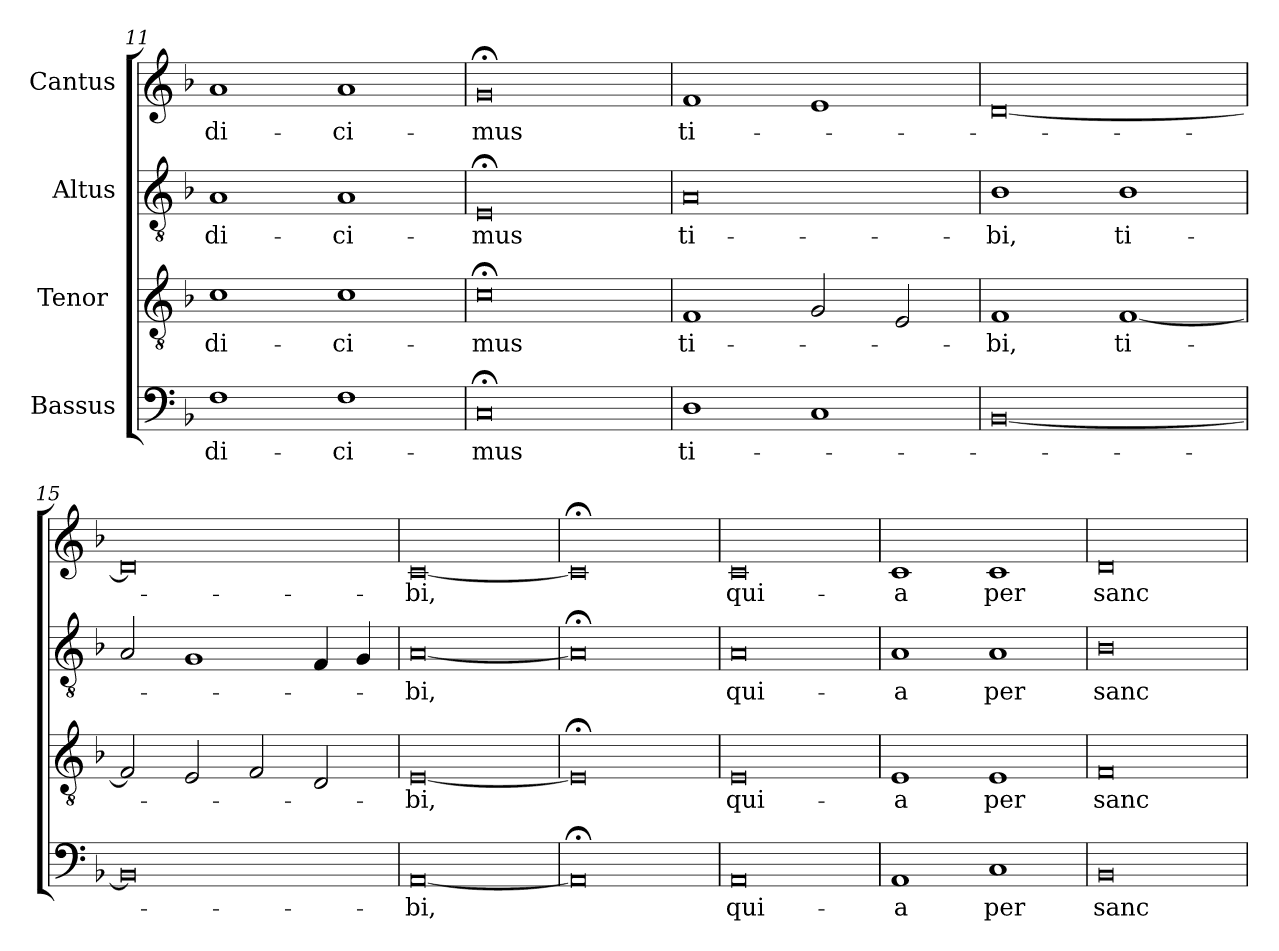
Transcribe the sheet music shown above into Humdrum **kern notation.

**kern	**text	**kern	**text	**kern	**text	**kern	**text
*part4	*part4	*part3	*part3	*part2	*part2	*part1	*part1
*staff4	*staff4	*staff3	*staff3	*staff2	*staff2	*staff1	*staff1
*I"Bassus	*	*I"Tenor 	*	*I"Altus	*	*I"Cantus	*
*clefF4	*	*clefGv2	*	*clefGv2	*	*clefG2	*
*k[b-]	*	*k[b-]	*	*k[b-]	*	*k[b-]	*
*F:	*	*F:	*	*F:	*	*F:	*
=11	=11	=11	=11	=11	=11	=11	=11
1F\	-di-	1c\	-di-	1A/	-di-	1a/	-di-
1F\	-ci-	1c\	-ci-	1A/	-ci-	1a/	-ci-
=12	=12	=12	=12	=12	=12	=12	=12
0C;</	-mus	0c;<\	-mus	0E;</	-mus	0g;</	-mus
=13	=13	=13	=13	=13	=13	=13	=13
1D\	ti-	1F/	ti-	0A/	ti-	1f/	ti-
1C/	.	2G/	.	.	.	1e/	.
.	.	2E/	.	.	.	.	.
=14	=14	=14	=14	=14	=14	=14	=14
[0BB-/	.	1F/	-bi,	1B-\	-bi,	[0d/	.
!	!	!	!LO:LY:i	!	!LO:LY:i	!	!
.	.	[1F/	ti-	1B-\	ti-	.	.
=15	=15	=15	=15	=15	=15	=15	=15
0BB-/]	.	2F/]	.	2A/	.	0d/]	.
.	.	2E/	.	1G/	.	.	.
.	.	2F/	.	.	.	.	.
.	.	2D/	.	4F/	.	.	.
.	.	.	.	4G/	.	.	.
=16	=16	=16	=16	=16	=16	=16	=16
!	!	!	!LO:LY:i	!	!LO:LY:i	!	!
[0AA/	-bi,	[0E/	-bi,	[0A/	-bi,	[0c/	-bi,
!!LO:LB:g=z
=17	=17	=17	=17	=17	=17	=17	=17
0AA;</]	.	0E;</]	.	0A;</]	.	0c;</]	.
=18	=18	=18	=18	=18	=18	=18	=18
0AA/	qui-	0E/	qui-	0A/	qui-	0c/	qui-
=19	=19	=19	=19	=19	=19	=19	=19
1AA/	-a	1E/	-a	1A/	-a	1c/	-a
1C/	per	1E/	per	1A/	per	1c/	per
=20	=20	=20	=20	=20	=20	=20	=20
0BB-/	sanc-	0F/	sanc-	0B-\	sanc-	0d/	sanc-
=	=	=	=	=	=	=	=
*-	*-	*-	*-	*-	*-	*-	*-
